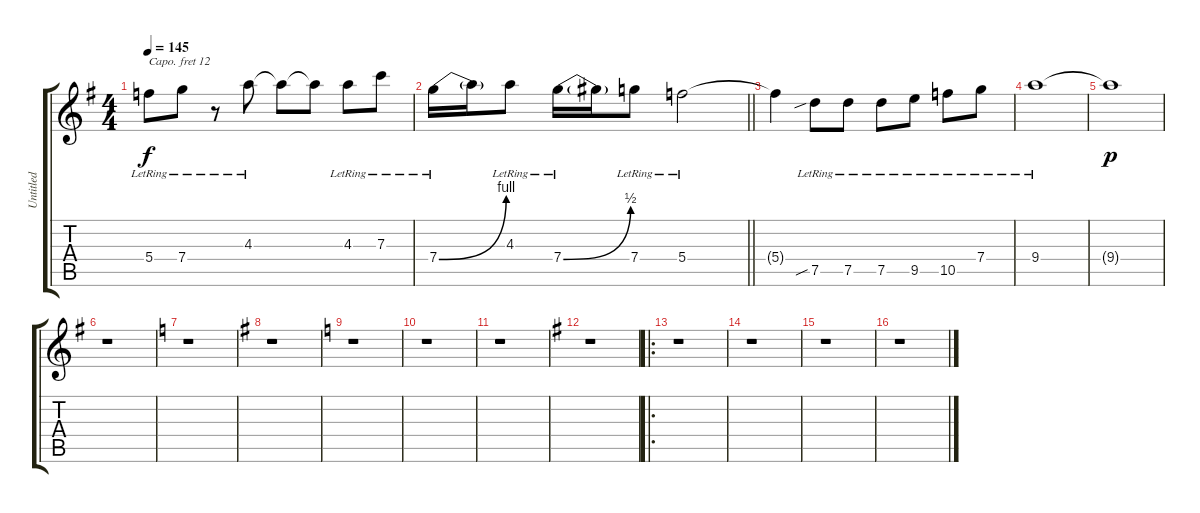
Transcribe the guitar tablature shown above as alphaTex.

\track ("Untitled" "Untitled") {instrument electricguitarjazz}
\staff {score tabs}
\capo 12
\tuning (D4 A3 F3 C3 G2 D2) {hide}
\ts (4 4)
\tempo 145
\clef g2
\ks g
5.4{lr}.8{dy f} 7.4{lr}.8 r.8 4.3{lr}.8 4.3{t}.8 4.3{t}.8 4.3{lr}.8 7.3{lr}.8 |
\barLineRight lightlight
7.4{be (bend 0 0 60 4) lr}.16 7.4{t}.16 4.3{lr}.8 7.4{be (bend 0 0 60 2) lr}.16 7.4{t}.16 7.4{lr}.8 5.4{lr}.2 |
5.4{t}.4 7.5{sib lr}.8 7.5{lr}.8 7.5{lr}.8 9.5{lr}.8 10.5{lr}.8 7.4{lr}.8 |
9.4{lr}.1 |
9.4{t}.1{dy p} |
r.1 |
\ks c
r.1 |
\ks g
r.1 |
\ks c
r.1 |
r.1 |
r.1 |
\ks g
r.1 |
\ro
r.1 |
r.1 |
r.1 |
r.1
